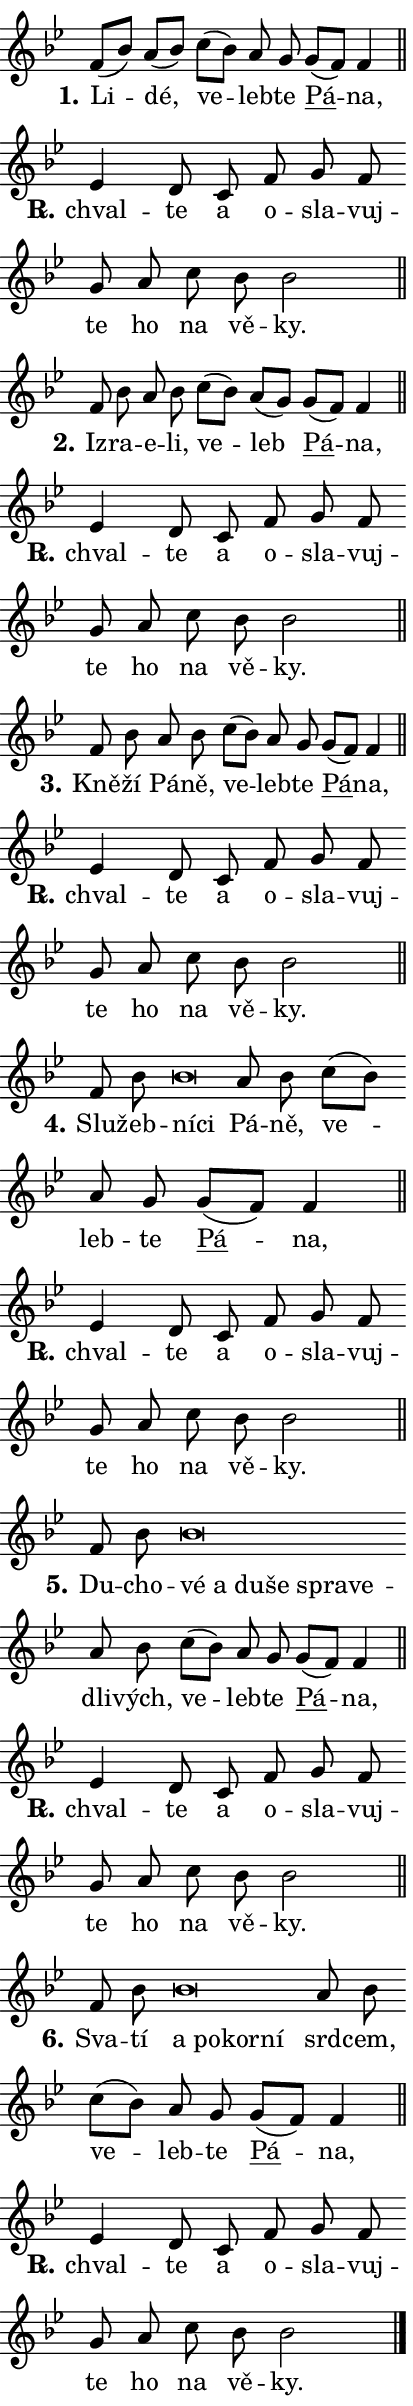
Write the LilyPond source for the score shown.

\version "2.24.0"
\header { tagline = "" }
\paper {
  indent = 0\cm
  top-margin = 0\cm
  right-margin = 0.13\cm % to fit lyric hyphens
  bottom-margin = 0\cm
  left-margin = 0\cm
  paper-width = 7\cm
  page-breaking = #ly:one-page-breaking
  system-system-spacing.basic-distance = #11
  score-system-spacing.basic-distance = #11
  ragged-last = ##f
}


%% Author: Thomas Morley
%% https://lists.gnu.org/archive/html/lilypond-user/2020-05/msg00002.html
#(define (line-position grob)
"Returns position of @var[grob} in current system:
   @code{'start}, if at first time-step
   @code{'end}, if at last time-step
   @code{'middle} otherwise
"
  (let* ((col (ly:item-get-column grob))
         (ln (ly:grob-object col 'left-neighbor))
         (rn (ly:grob-object col 'right-neighbor))
         (col-to-check-left (if (ly:grob? ln) ln col))
         (col-to-check-right (if (ly:grob? rn) rn col))
         (break-dir-left
           (and
             (ly:grob-property col-to-check-left 'non-musical #f)
             (ly:item-break-dir col-to-check-left)))
         (break-dir-right
           (and
             (ly:grob-property col-to-check-right 'non-musical #f)
             (ly:item-break-dir col-to-check-right))))
        (cond ((eqv? 1 break-dir-left) 'start)
              ((eqv? -1 break-dir-right) 'end)
              (else 'middle))))

#(define (tranparent-at-line-position vctor)
  (lambda (grob)
  "Relying on @code{line-position} select the relevant enry from @var{vctor}.
Used to determine transparency,"
    (case (line-position grob)
      ((end) (not (vector-ref vctor 0)))
      ((middle) (not (vector-ref vctor 1)))
      ((start) (not (vector-ref vctor 2))))))

noteHeadBreakVisibility =
#(define-music-function (break-visibility)(vector?)
"Makes @code{NoteHead}s transparent relying on @var{break-visibility}"
#{
  \override NoteHead.transparent =
    #(tranparent-at-line-position break-visibility)
#})

#(define delete-ledgers-for-transparent-note-heads
  (lambda (grob)
    "Reads whether a @code{NoteHead} is transparent.
If so this @code{NoteHead} is removed from @code{'note-heads} from
@var{grob}, which is supposed to be @code{LedgerLineSpanner}.
As a result ledgers are not printed for this @code{NoteHead}"
    (let* ((nhds-array (ly:grob-object grob 'note-heads))
           (nhds-list
             (if (ly:grob-array? nhds-array)
                 (ly:grob-array->list nhds-array)
                 '()))
           ;; Relies on the transparent-property being done before
           ;; Staff.LedgerLineSpanner.after-line-breaking is executed.
           ;; This is fragile ...
           (to-keep
             (remove
               (lambda (nhd)
                 (ly:grob-property nhd 'transparent #f))
               nhds-list)))
      ;; TODO find a better method to iterate over grob-arrays, similiar
      ;; to filter/remove etc for lists
      ;; For now rebuilt from scratch
      (set! (ly:grob-object grob 'note-heads)  '())
      (for-each
        (lambda (nhd)
          (ly:pointer-group-interface::add-grob grob 'note-heads nhd))
        to-keep))))

squashNotes = {
  \override NoteHead.X-extent = #'(-0.2 . 0.2)
  \override NoteHead.Y-extent = #'(-0.75 . 0)
  \override NoteHead.stencil =
    #(lambda (grob)
       (let ((pos (ly:grob-property grob 'staff-position)))
         (begin
           (if (< pos -7) (display "ERROR: Lower brevis then expected\n") (display ""))
           (if (<= pos -6) ly:text-interface::print ly:note-head::print))))
}
unSquashNotes = {
  \revert NoteHead.X-extent
  \revert NoteHead.Y-extent
  \revert NoteHead.stencil
}

hideNotes = \noteHeadBreakVisibility #begin-of-line-visible
unHideNotes = \noteHeadBreakVisibility #all-visible

% work-around for resetting accidentals
% https://lilypond.org/doc/v2.23/Documentation/notation/displaying-rhythms#unmetered-music
cadenzaMeasure = {
  \cadenzaOff
  \partial 1024 s1024
  \cadenzaOn
}

#(define-markup-command (accent layout props text) (markup?)
  "Underline accented syllable"
  (interpret-markup layout props
    #{\markup \override #'(offset . 4.3) \underline { #text }#}))

responsum = \markup \concat {
  "R" \hspace #-1.05 \path #0.1 #'((moveto 0 0.07) (lineto 0.9 0.8)) \hspace #0.05 "."
}

spaceSize = #0.6828661417322834 % exact space size for TeX Gyre Schola

\layout {
  \context {
    \Staff
    \remove "Time_signature_engraver"
    \override LedgerLineSpanner.after-line-breaking = #delete-ledgers-for-transparent-note-heads
  }
  \context {
    \Lyrics {
      \override LyricSpace.minimum-distance = \spaceSize
      \override LyricText.font-name = #"TeX Gyre Schola"
      \override LyricText.font-size = 1
      \override StanzaNumber.font-name = #"TeX Gyre Schola Bold"
      \override StanzaNumber.font-size = 1
    }
  }
  \context {
    \Score 
    \override NoteHead.text =
      #(lambda (grob) 
        (let ((pos (ly:grob-property grob 'staff-position)))
          #{\markup {
            \combine
              \halign #-0.55 \raise #(if (= pos -6) 0 0.5) \override #'(thickness . 2) \draw-line #'(3.2 . 0)
              \musicglyph "noteheads.sM1"
          }#}))
  }
}

% magnetic-lyrics.ily
%
%   written by
%     Jean Abou Samra <jean@abou-samra.fr>
%     Werner Lemberg <wl@gnu.org>
%
%   adapted by
%     Jiri Hon <jiri.hon@gmail.com>
%
% Version 2022-Apr-15

% https://www.mail-archive.com/lilypond-user@gnu.org/msg149350.html

#(define (Left_hyphen_pointer_engraver context)
   "Collect syllable-hyphen-syllable occurrences in lyrics and store
them in properties.  This engraver only looks to the left.  For
example, if the lyrics input is @code{foo -- bar}, it does the
following.

@itemize @bullet
@item
Set the @code{text} property of the @code{LyricHyphen} grob between
@q{foo} and @q{bar} to @code{foo}.

@item
Set the @code{left-hyphen} property of the @code{LyricText} grob with
text @q{foo} to the @code{LyricHyphen} grob between @q{foo} and
@q{bar}.
@end itemize

Use this auxiliary engraver in combination with the
@code{lyric-@/text::@/apply-@/magnetic-@/offset!} hook."
   (let ((hyphen #f)
         (text #f))
     (make-engraver
      (acknowledgers
       ((lyric-syllable-interface engraver grob source-engraver)
        (set! text grob)))
      (end-acknowledgers
       ((lyric-hyphen-interface engraver grob source-engraver)
        ;(when (not (grob::has-interface grob 'lyric-space-interface))
          (set! hyphen grob)));)
      ((stop-translation-timestep engraver)
       (when (and text hyphen)
         (ly:grob-set-object! text 'left-hyphen hyphen))
       (set! text #f)
       (set! hyphen #f)))))

#(define (lyric-text::apply-magnetic-offset! grob)
   "If the space between two syllables is less than the value in
property @code{LyricText@/.details@/.squash-threshold}, move the right
syllable to the left so that it gets concatenated with the left
syllable.

Use this function as a hook for
@code{LyricText@/.after-@/line-@/breaking} if the
@code{Left_@/hyphen_@/pointer_@/engraver} is active."
   (let ((hyphen (ly:grob-object grob 'left-hyphen #f)))
     (when hyphen
       (let ((left-text (ly:spanner-bound hyphen LEFT)))
         (when (grob::has-interface left-text 'lyric-syllable-interface)
           (let* ((common (ly:grob-common-refpoint grob left-text X))
                  (this-x-ext (ly:grob-extent grob common X))
                  (left-x-ext
                   (begin
                     ;; Trigger magnetism for left-text.
                     (ly:grob-property left-text 'after-line-breaking)
                     (ly:grob-extent left-text common X)))
                  ;; `delta` is the gap width between two syllables.
                  (delta (- (interval-start this-x-ext)
                            (interval-end left-x-ext)))
                  (details (ly:grob-property grob 'details))
                  (threshold (assoc-get 'squash-threshold details 0.2)))
             (when (< delta threshold)
               (let* (;; We have to manipulate the input text so that
                      ;; ligatures crossing syllable boundaries are not
                      ;; disabled.  For languages based on the Latin
                      ;; script this is essentially a beautification.
                      ;; However, for non-Western scripts it can be a
                      ;; necessity.
                      (lt (ly:grob-property left-text 'text))
                      (rt (ly:grob-property grob 'text))
                      (is-space (grob::has-interface hyphen 'lyric-space-interface))
                      (space (if is-space " " ""))
                      (extra-delta (if is-space spaceSize 0))
                      ;; Append new syllable.
                      (ltrt-space (if (and (string? lt) (string? rt))
                                (string-append lt space rt)
                                (make-concat-markup (list lt space rt))))
                      ;; Right-align `ltrt` to the right side.
                      (ltrt-space-markup (grob-interpret-markup
                               grob
                               (make-translate-markup
                                (cons (interval-length this-x-ext) 0)
                                (make-right-align-markup ltrt-space)))))
                 (begin
                   ;; Don't print `left-text`.
                   (ly:grob-set-property! left-text 'stencil #f)
                   ;; Set text and stencil (which holds all collected
                   ;; syllables so far) and shift it to the left.
                   (ly:grob-set-property! grob 'text ltrt-space)
                   (ly:grob-set-property! grob 'stencil ltrt-space-markup)
                   (ly:grob-translate-axis! grob (- (- delta extra-delta)) X))))))))))


#(define (lyric-hyphen::displace-bounds-first grob)
   ;; Make very sure this callback isn't triggered too early.
   (let ((left (ly:spanner-bound grob LEFT))
         (right (ly:spanner-bound grob RIGHT)))
     (ly:grob-property left 'after-line-breaking)
     (ly:grob-property right 'after-line-breaking)
     (ly:lyric-hyphen::print grob)))

squashThreshold = #0.4

\layout {
  \context {
    \Lyrics
    \consists #Left_hyphen_pointer_engraver
    \override LyricText.after-line-breaking =
      #lyric-text::apply-magnetic-offset!
    \override LyricHyphen.stencil = #lyric-hyphen::displace-bounds-first
    \override LyricText.details.squash-threshold = \squashThreshold
    \override LyricHyphen.minimum-distance = 0
    \override LyricHyphen.minimum-length = \squashThreshold
  }
}

squashText = \override LyricText.details.squash-threshold = 9999
unSquashText = \override LyricText.details.squash-threshold = \squashThreshold

leftText = \override LyricText.self-alignment-X = #LEFT
unLeftText = \revert LyricText.self-alignment-X

starOffset = #(lambda (grob) 
                (let ((x_offset (ly:self-alignment-interface::aligned-on-x-parent grob)))
                  (if (= x_offset 0) 0 (+ x_offset 1.2))))

star = #(define-music-function (syllable)(string?)
"Append star separator at the end of a syllable"
#{
  \once \override LyricText.X-offset = #starOffset
  \lyricmode { \markup {
    #syllable
    \override #'((font-name . "TeX Gyre Schola Bold")) \hspace #0.2 \lower #0.65 \larger "*"
  } }
#})

starAccent = #(define-music-function (syllable)(string?)
"Append star separator at the end of a syllable and make accent"
#{
  \once \override LyricText.X-offset = #starOffset
  \lyricmode { \markup {
    \accent #syllable
    \override #'((font-name . "TeX Gyre Schola Bold")) \hspace #0.2 \lower #0.65 \larger "*"
  } }
#})

breath = #(define-music-function (syllable)(string?)
"Append breathing indicator at the end of a syllable"
#{
  \lyricmode { \markup { #syllable "+" } }
#})

optionalBreath = #(define-music-function (syllable)(string?)
"Append optional breathing indicator at the end of a syllable"
#{
  \lyricmode { \markup { #syllable "(+)" } }
#})


\score {
    <<
        \new Voice = "melody" { \cadenzaOn \key bes \major \relative { f'8[( bes8)] a8[( bes)] \bar "" c[( bes)] \bar "" a g \bar "" \bar "" g[( f)] f4 \cadenzaMeasure \bar "||" \break } }
        \new Lyrics \lyricsto "melody" { \lyricmode { \set stanza = "1."
Li -- dé, ve -- leb -- te \markup \accent Pá -- na, } }
    >>
    \layout {}
}

\score {
    <<
        \new Voice = "melody" { \cadenzaOn \key bes \major \relative { es'4 d8 c \bar "" f g f \bar "" g a \bar "" c bes bes2 \cadenzaMeasure \bar "||" \break } }
        \new Lyrics \lyricsto "melody" { \lyricmode { \set stanza = \responsum
chval -- te a o -- sla -- vuj -- te ho na vě -- ky. } }
    >>
    \layout {}
}

\score {
    <<
        \new Voice = "melody" { \cadenzaOn \key bes \major \relative { f'8 bes8 a8 bes \bar "" c[( bes)] \bar "" a[( g)] \bar "" \bar "" g[( f)] f4 \cadenzaMeasure \bar "||" \break } }
        \new Lyrics \lyricsto "melody" { \lyricmode { \set stanza = "2."
Iz -- ra -- e -- li, ve -- leb \markup \accent Pá -- na, } }
    >>
    \layout {}
}

\score {
    <<
        \new Voice = "melody" { \cadenzaOn \key bes \major \relative { es'4 d8 c \bar "" f g f \bar "" g a \bar "" c bes bes2 \cadenzaMeasure \bar "||" \break } }
        \new Lyrics \lyricsto "melody" { \lyricmode { \set stanza = \responsum
chval -- te a o -- sla -- vuj -- te ho na vě -- ky. } }
    >>
    \layout {}
}

\score {
    <<
        \new Voice = "melody" { \cadenzaOn \key bes \major \relative { f'8 bes8 a8 bes \bar "" c[( bes)] \bar "" a g \bar "" \bar "" g[( f)] f4 \cadenzaMeasure \bar "||" \break } }
        \new Lyrics \lyricsto "melody" { \lyricmode { \set stanza = "3."
Kně -- ží Pá -- ně, ve -- leb -- te \markup \accent Pá -- na, } }
    >>
    \layout {}
}

\score {
    <<
        \new Voice = "melody" { \cadenzaOn \key bes \major \relative { es'4 d8 c \bar "" f g f \bar "" g a \bar "" c bes bes2 \cadenzaMeasure \bar "||" \break } }
        \new Lyrics \lyricsto "melody" { \lyricmode { \set stanza = \responsum
chval -- te a o -- sla -- vuj -- te ho na vě -- ky. } }
    >>
    \layout {}
}

\score {
    <<
        \new Voice = "melody" { \cadenzaOn \key bes \major \relative { f'8 bes \bar "" \squashNotes bes\breve*1/16 \hideNotes \breve*1/16 \bar "" \unHideNotes \unSquashNotes a8 bes \bar "" c[( bes)] \bar "" a g \bar "" \bar "" g[( f)] f4 \cadenzaMeasure \bar "||" \break } }
        \new Lyrics \lyricsto "melody" { \lyricmode { \set stanza = "4."
Slu -- žeb -- \leftText ní -- \squashText ci \unLeftText \unSquashText Pá -- ně, ve -- leb -- te \markup \accent Pá -- na, } }
    >>
    \layout {}
}

\score {
    <<
        \new Voice = "melody" { \cadenzaOn \key bes \major \relative { es'4 d8 c \bar "" f g f \bar "" g a \bar "" c bes bes2 \cadenzaMeasure \bar "||" \break } }
        \new Lyrics \lyricsto "melody" { \lyricmode { \set stanza = \responsum
chval -- te a o -- sla -- vuj -- te ho na vě -- ky. } }
    >>
    \layout {}
}

\score {
    <<
        \new Voice = "melody" { \cadenzaOn \key bes \major \relative { f'8 bes \bar "" \squashNotes bes\breve*1/16 \hideNotes \breve*1/16 \bar "" \breve*1/16 \bar "" \breve*1/16 \bar "" \breve*1/16 \breve*1/16 \bar "" \unHideNotes \unSquashNotes a8 bes \bar "" c[( bes)] \bar "" a g \bar "" \bar "" g[( f)] f4 \cadenzaMeasure \bar "||" \break } }
        \new Lyrics \lyricsto "melody" { \lyricmode { \set stanza = "5."
Du -- cho -- \leftText vé \squashText a du -- še spra -- ve -- \unLeftText \unSquashText dli -- vých, ve -- leb -- te \markup \accent Pá -- na, } }
    >>
    \layout {}
}

\score {
    <<
        \new Voice = "melody" { \cadenzaOn \key bes \major \relative { es'4 d8 c \bar "" f g f \bar "" g a \bar "" c bes bes2 \cadenzaMeasure \bar "||" \break } }
        \new Lyrics \lyricsto "melody" { \lyricmode { \set stanza = \responsum
chval -- te a o -- sla -- vuj -- te ho na vě -- ky. } }
    >>
    \layout {}
}

\score {
    <<
        \new Voice = "melody" { \cadenzaOn \key bes \major \relative { f'8 bes \bar "" \squashNotes bes\breve*1/16 \hideNotes \breve*1/16 \bar "" \breve*1/16 \breve*1/16 \bar "" \unHideNotes \unSquashNotes a8 bes \bar "" c[( bes)] \bar "" a g \bar "" \bar "" g[( f)] f4 \cadenzaMeasure \bar "||" \break } }
        \new Lyrics \lyricsto "melody" { \lyricmode { \set stanza = "6."
Sva -- tí \leftText a \squashText po -- kor -- ní \unLeftText \unSquashText srd -- cem, ve -- leb -- te \markup \accent Pá -- na, } }
    >>
    \layout {}
}

\score {
    <<
        \new Voice = "melody" { \cadenzaOn \key bes \major \relative { es'4 d8 c \bar "" f g f \bar "" g a \bar "" c bes bes2 \cadenzaMeasure \bar "||" \break } \bar "|." }
        \new Lyrics \lyricsto "melody" { \lyricmode { \set stanza = \responsum
chval -- te a o -- sla -- vuj -- te ho na vě -- ky. } }
    >>
    \layout {}
}
